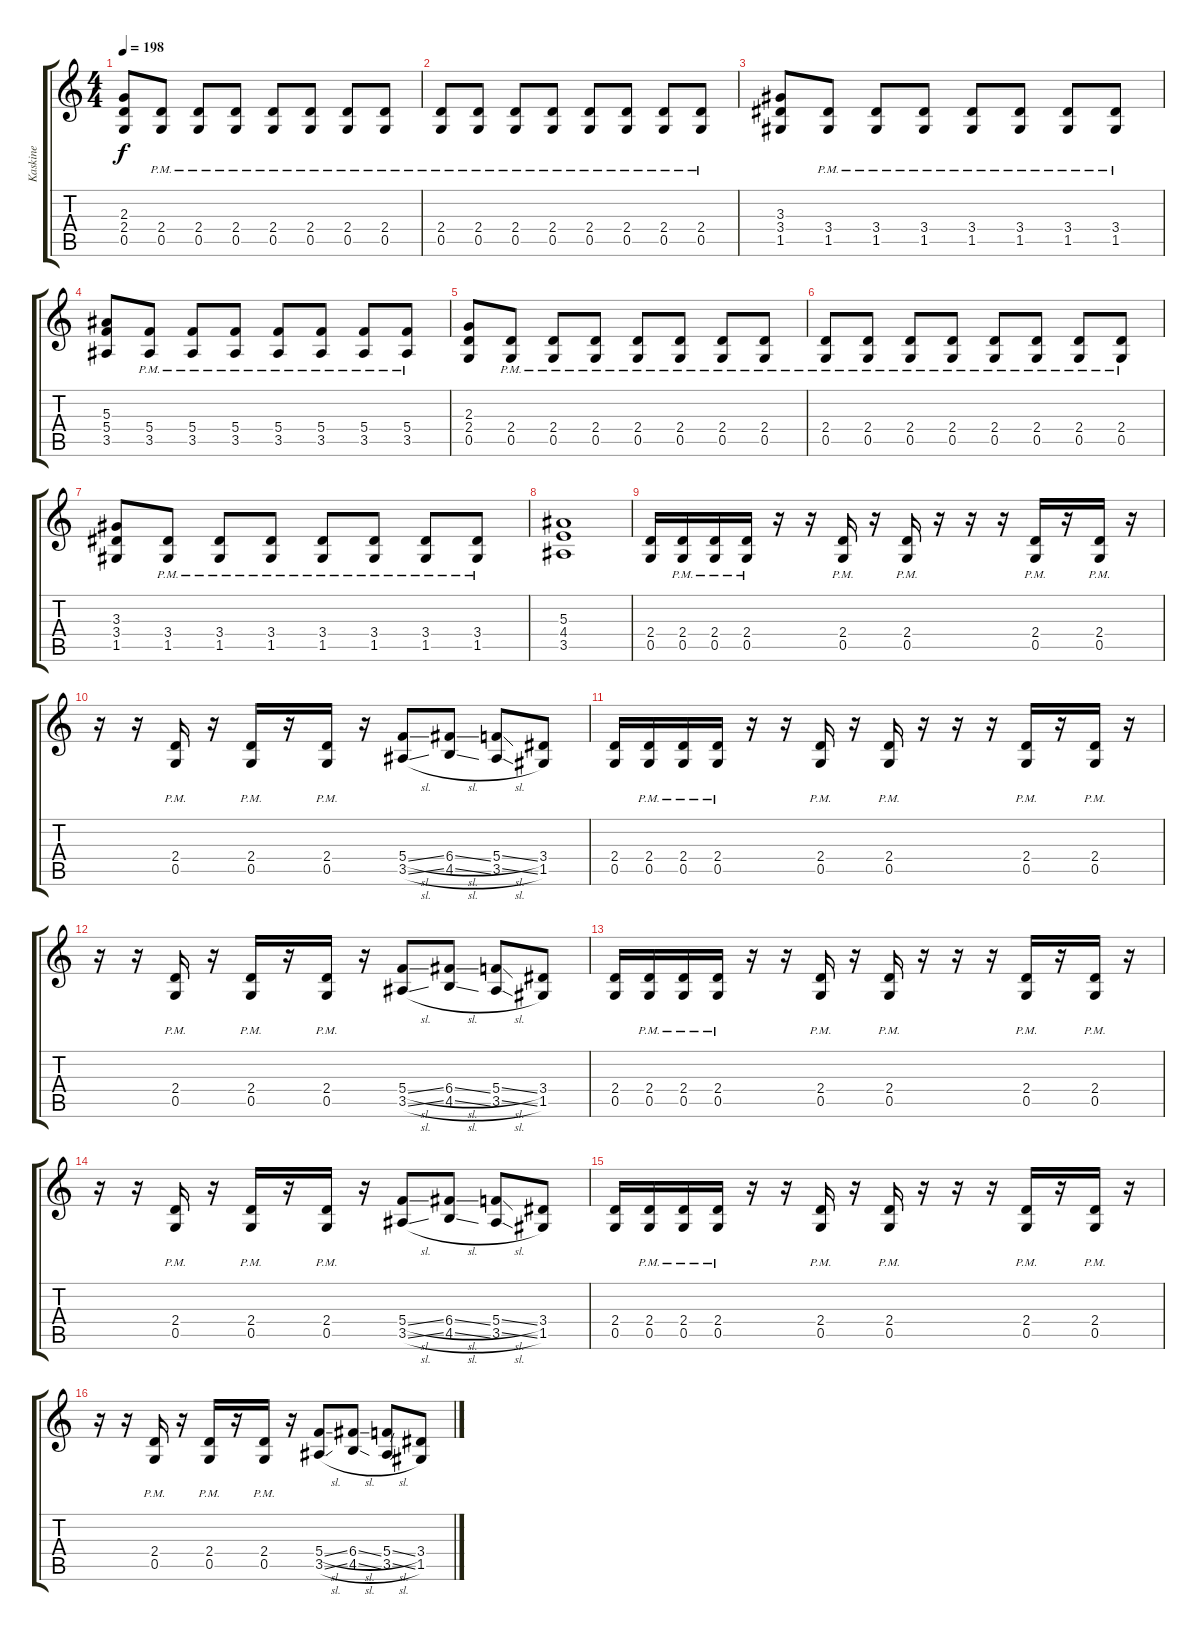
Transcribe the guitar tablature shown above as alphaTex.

\track ("Kaskine" "Kaskine") {instrument overdrivenguitar}
\staff {score tabs}
\tuning (D4 A3 F3 C3 G2 D2) {hide}
\ts (4 4)
\tempo 198
\clef g2
\ks c
(2.3 2.4 0.5).8{dy f} (2.4{pm} 0.5).8 (2.4{pm} 0.5).8 (2.4{pm} 0.5).8 (2.4{pm} 0.5).8 (2.4{pm} 0.5).8 (2.4{pm} 0.5).8 (2.4{pm} 0.5).8 |
(2.4{pm} 0.5).8 (2.4{pm} 0.5).8 (2.4{pm} 0.5).8 (2.4{pm} 0.5).8 (2.4{pm} 0.5).8 (2.4{pm} 0.5).8 (2.4{pm} 0.5).8 (2.4{pm} 0.5).8 |
(3.3 3.4 1.5).8 (3.4{pm} 1.5).8 (3.4{pm} 1.5).8 (3.4{pm} 1.5).8 (3.4{pm} 1.5).8 (3.4{pm} 1.5).8 (3.4{pm} 1.5).8 (3.4{pm} 1.5).8 |
(5.3 5.4 3.5).8 (5.4{pm} 3.5).8 (5.4{pm} 3.5).8 (5.4{pm} 3.5).8 (5.4{pm} 3.5).8 (5.4{pm} 3.5).8 (5.4{pm} 3.5).8 (5.4{pm} 3.5).8 |
(2.3 2.4 0.5).8 (2.4{pm} 0.5).8 (2.4{pm} 0.5).8 (2.4{pm} 0.5).8 (2.4{pm} 0.5).8 (2.4{pm} 0.5).8 (2.4{pm} 0.5).8 (2.4{pm} 0.5).8 |
(2.4{pm} 0.5).8 (2.4{pm} 0.5).8 (2.4{pm} 0.5).8 (2.4{pm} 0.5).8 (2.4{pm} 0.5).8 (2.4{pm} 0.5).8 (2.4{pm} 0.5).8 (2.4{pm} 0.5).8 |
(3.3 3.4 1.5).8 (3.4{pm} 1.5).8 (3.4{pm} 1.5).8 (3.4{pm} 1.5).8 (3.4{pm} 1.5).8 (3.4{pm} 1.5).8 (3.4{pm} 1.5).8 (3.4{pm} 1.5).8 |
(5.3 4.4 3.5).1 |
(2.4 0.5).16 (2.4{pm} 0.5).16 (2.4{pm} 0.5).16 (2.4{pm} 0.5).16 r.16 r.16 (2.4{pm} 0.5).16 r.16 (2.4{pm} 0.5).16 r.16 r.16 r.16 (2.4{pm} 0.5).16 r.16 (2.4{pm} 0.5).16 r.16 |
r.16 r.16 (2.4{pm} 0.5).16 r.16 (2.4{pm} 0.5).16 r.16 (2.4{pm} 0.5).16 r.16 (5.4{sl} 3.5{sl}).8 (6.4{sl} 4.5{sl}).8 (5.4{sl} 3.5{sl}).8 (3.4 1.5).8 |
(2.4 0.5).16 (2.4{pm} 0.5).16 (2.4{pm} 0.5).16 (2.4{pm} 0.5).16 r.16 r.16 (2.4{pm} 0.5).16 r.16 (2.4{pm} 0.5).16 r.16 r.16 r.16 (2.4{pm} 0.5).16 r.16 (2.4{pm} 0.5).16 r.16 |
r.16 r.16 (2.4{pm} 0.5).16 r.16 (2.4{pm} 0.5).16 r.16 (2.4{pm} 0.5).16 r.16 (5.4{sl} 3.5{sl}).8 (6.4{sl} 4.5{sl}).8 (5.4{sl} 3.5{sl}).8 (3.4 1.5).8 |
(2.4 0.5).16 (2.4{pm} 0.5).16 (2.4{pm} 0.5).16 (2.4{pm} 0.5).16 r.16 r.16 (2.4{pm} 0.5).16 r.16 (2.4{pm} 0.5).16 r.16 r.16 r.16 (2.4{pm} 0.5).16 r.16 (2.4{pm} 0.5).16 r.16 |
r.16 r.16 (2.4{pm} 0.5).16 r.16 (2.4{pm} 0.5).16 r.16 (2.4{pm} 0.5).16 r.16 (5.4{sl} 3.5{sl}).8 (6.4{sl} 4.5{sl}).8 (5.4{sl} 3.5{sl}).8 (3.4 1.5).8 |
(2.4 0.5).16 (2.4{pm} 0.5).16 (2.4{pm} 0.5).16 (2.4{pm} 0.5).16 r.16 r.16 (2.4{pm} 0.5).16 r.16 (2.4{pm} 0.5).16 r.16 r.16 r.16 (2.4{pm} 0.5).16 r.16 (2.4{pm} 0.5).16 r.16 |
r.16 r.16 (2.4{pm} 0.5).16 r.16 (2.4{pm} 0.5).16 r.16 (2.4{pm} 0.5).16 r.16 (5.4{sl} 3.5{sl}).8 (6.4{sl} 4.5{sl}).8 (5.4{sl} 3.5{sl}).8 (3.4 1.5).8
